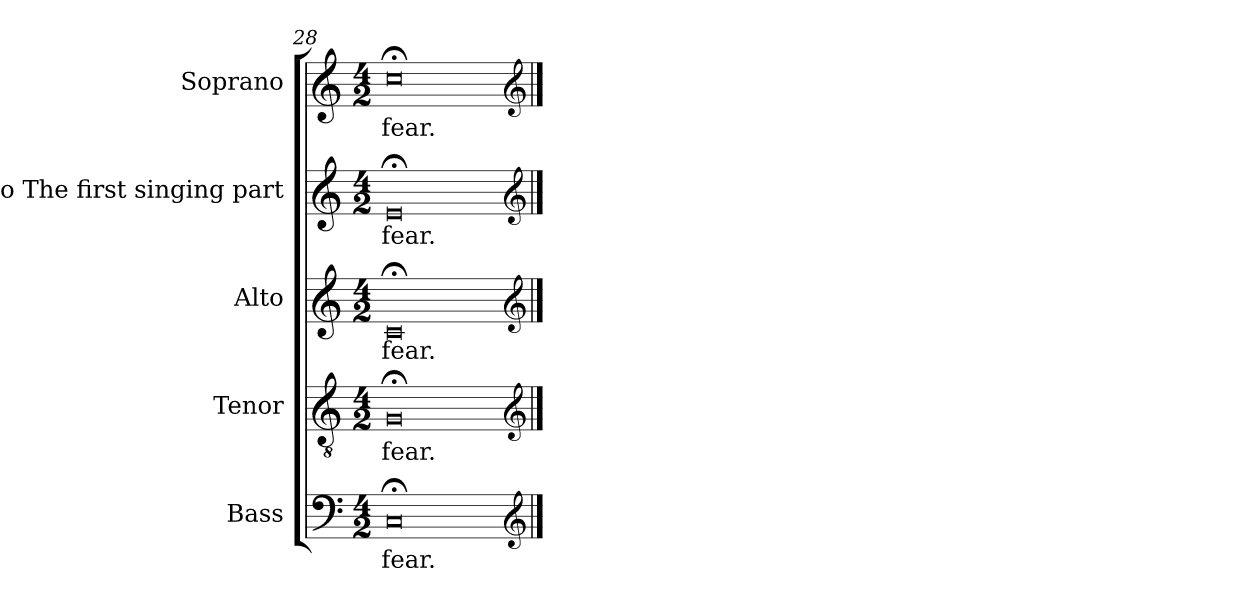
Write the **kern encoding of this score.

**kern	**text	**kern	**text	**kern	**text	**kern	**text	**kern	**text
*part5	*part5	*part4	*part4	*part3	*part3	*part2	*part2	*part1	*part1
*staff5	*staff5	*staff4	*staff4	*staff3	*staff3	*staff2	*staff2	*staff1	*staff1
*I"Bass	*	*I"Tenor	*	*I"Alto	*	*I"Alto The first singing part	*	*I"Soprano	*
*I'B.	*	*I'T.	*	*	*	*	*	*I'S.	*
*clefF4	*	*clefGv2	*	*clefG2	*	*clefG2	*	*clefG2	*
*	*	*ITrd7c12	*	*ITrd7c12	*	*ITrd7c12	*	*	*
*k[]	*	*k[]	*	*k[]	*	*k[]	*	*k[]	*
*C:	*	*C:	*	*C:	*	*C:	*	*C:	*
*M4/2	*	*M4/2	*	*M4/2	*	*M4/2	*	*M4/2	*
=28	=28	=28	=28	=28	=28	=28	=28	=28	=28
!	!LO:LY:b:color=#000000	!	!	!	!	!	!	!	!
!	!	!	!LO:LY:b:color=#000000	!	!	!	!	!	!
!	!	!	!	!	!LO:LY:b:color=#000000	!	!	!	!
!	!	!	!	!	!	!	!LO:LY:b:color=#000000	!	!
!	!	!	!	!	!	!	!	!	!LO:LY:b:color=#000000
0C;i	fear.	0GG;i	fear.	0C;i	fear.	0E;i	fear.	0cc;i	fear.
*clefG2	*	*clefG2	*	*clefG2	*	*clefG2	*	*clefG2	*
==	==	==	==	==	==	==	==	==	==
*-	*-	*-	*-	*-	*-	*-	*-	*-	*-
